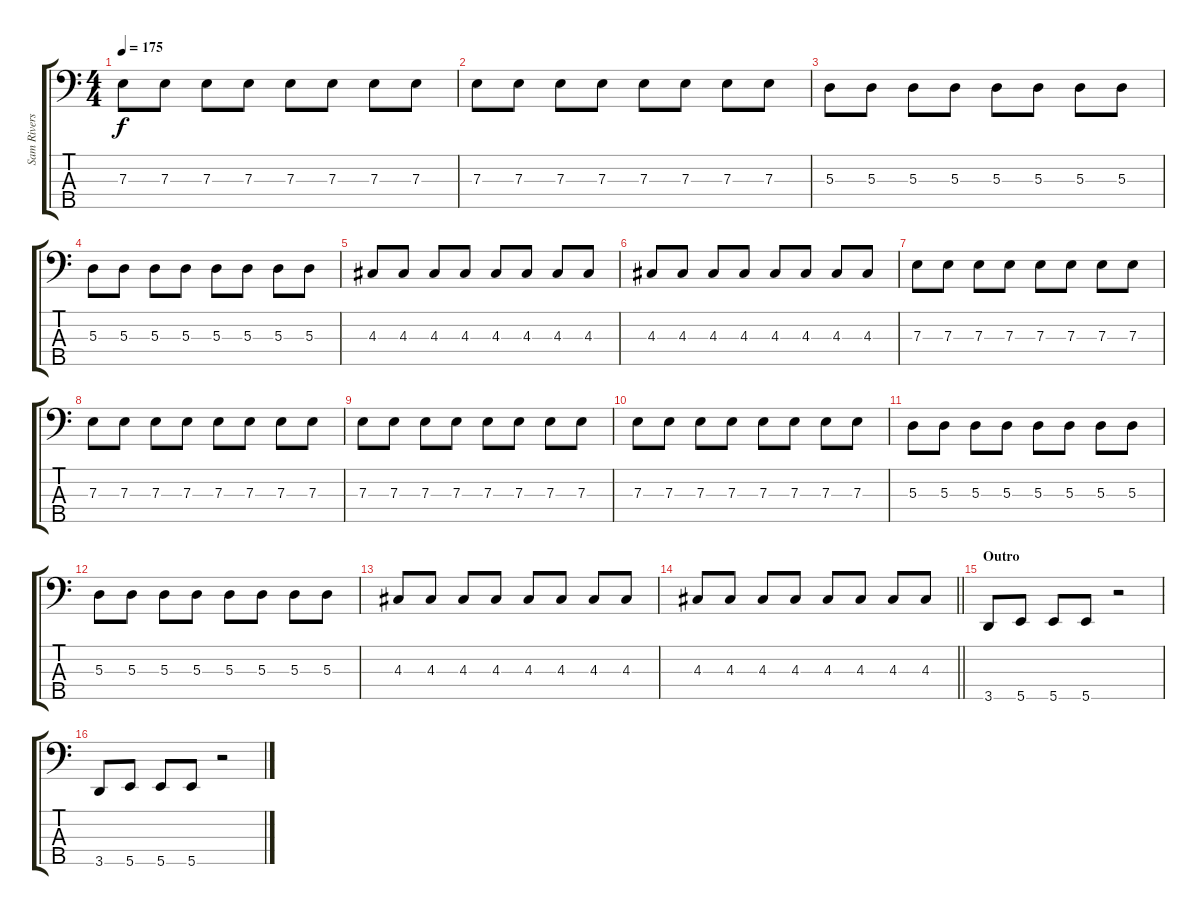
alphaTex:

\track ("Sam Rivers" "Sam Rivers") {instrument electricbassfinger}
\staff {score tabs}
\tuning (G2 D2 A1 E1 B0) {hide}
\ts (4 4)
\tempo 175
\clef f4
\ks c
7.3.8{dy f} 7.3.8 7.3.8 7.3.8 7.3.8 7.3.8 7.3.8 7.3.8 |
7.3.8 7.3.8 7.3.8 7.3.8 7.3.8 7.3.8 7.3.8 7.3.8 |
5.3.8 5.3.8 5.3.8 5.3.8 5.3.8 5.3.8 5.3.8 5.3.8 |
5.3.8 5.3.8 5.3.8 5.3.8 5.3.8 5.3.8 5.3.8 5.3.8 |
4.3.8 4.3.8 4.3.8 4.3.8 4.3.8 4.3.8 4.3.8 4.3.8 |
4.3.8 4.3.8 4.3.8 4.3.8 4.3.8 4.3.8 4.3.8 4.3.8 |
7.3.8 7.3.8 7.3.8 7.3.8 7.3.8 7.3.8 7.3.8 7.3.8 |
7.3.8 7.3.8 7.3.8 7.3.8 7.3.8 7.3.8 7.3.8 7.3.8 |
7.3.8 7.3.8 7.3.8 7.3.8 7.3.8 7.3.8 7.3.8 7.3.8 |
7.3.8 7.3.8 7.3.8 7.3.8 7.3.8 7.3.8 7.3.8 7.3.8 |
5.3.8 5.3.8 5.3.8 5.3.8 5.3.8 5.3.8 5.3.8 5.3.8 |
5.3.8 5.3.8 5.3.8 5.3.8 5.3.8 5.3.8 5.3.8 5.3.8 |
4.3.8 4.3.8 4.3.8 4.3.8 4.3.8 4.3.8 4.3.8 4.3.8 |
\barLineRight lightlight
4.3.8 4.3.8 4.3.8 4.3.8 4.3.8 4.3.8 4.3.8 4.3.8 |
\section ("" "Outro")
3.5.8 5.5.8 5.5.8 5.5.8 r.2 |
3.5.8 5.5.8 5.5.8 5.5.8 r.2
